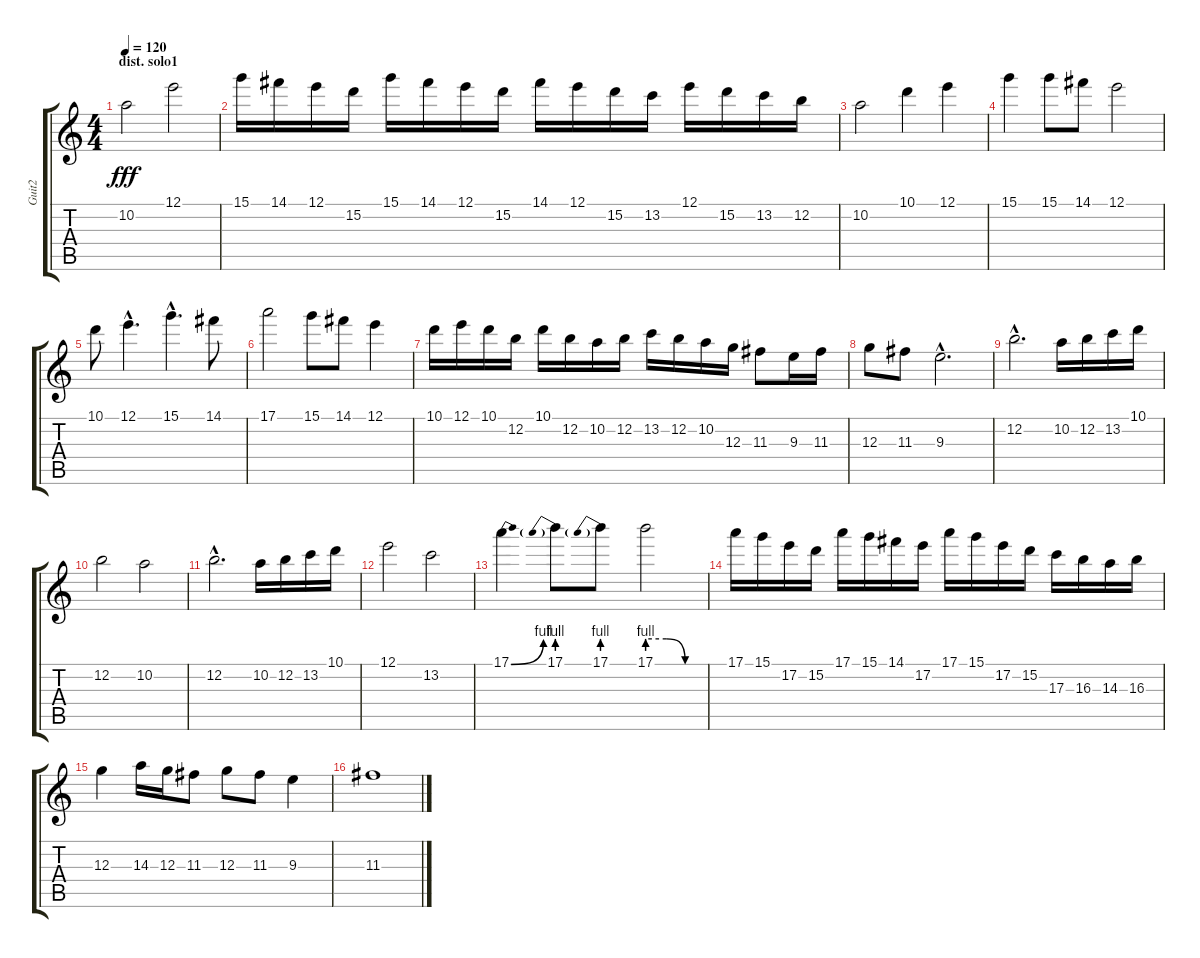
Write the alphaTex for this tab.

\track ("Guit2" "Guit2") {instrument acousticguitarsteel}
\staff {score tabs}
\tuning (E4 B3 G3 D3 A2 E2) {hide}
\ts (4 4)
\section ("" "dist. solo1")
\tempo 120
\clef g2
\ks c
10.2.2{dy fff volume 11 instrument distortionguitar} 12.1.2 |
15.1.16 14.1.16 12.1.16 15.2.16 15.1.16 14.1.16 12.1.16 15.2.16 14.1.16 12.1.16 15.2.16 13.2.16 12.1.16 15.2.16 13.2.16 12.2.16 |
10.2.2 10.1.4 12.1.4 |
15.1.4 15.1.8 14.1.8 12.1.2 |
10.1.8 12.1{hac}.4{d} 15.1{hac}.4{d} 14.1.8 |
17.1.2 15.1.8 14.1.8 12.1.4 |
10.1.16 12.1.16 10.1.16 12.2.16 10.1.16 12.2.16 10.2.16 12.2.16 13.2.16 12.2.16 10.2.16 12.3.16 11.3.8 9.3.16 11.3.16 |
12.3.8 11.3.8 9.3{hac}.2{d} |
12.2{hac}.2{d} 10.2.16 12.2.16 13.2.16 10.1.16 |
12.2.2 10.2.2 |
12.2{hac}.2{d} 10.2.16 12.2.16 13.2.16 10.1.16 |
12.1.2 13.2.2 |
17.1{be (bend 0 0 60 4)}.4 17.1{be (prebend 0 4 60 4)}.8 17.1{be (prebend 0 4 60 4)}.8 17.1{be (custom 0 4 20 4 40 0 60 0)}.2 |
17.1.16 15.1.16 17.2.16 15.2.16 17.1.16 15.1.16 14.1.16 17.2.16 17.1.16 15.1.16 17.2.16 15.2.16 17.3.16 16.3.16 14.3.16 16.3.16 |
12.3.4 14.3.16 12.3.16 11.3.8 12.3.8 11.3.8 9.3.4 |
11.3.1
